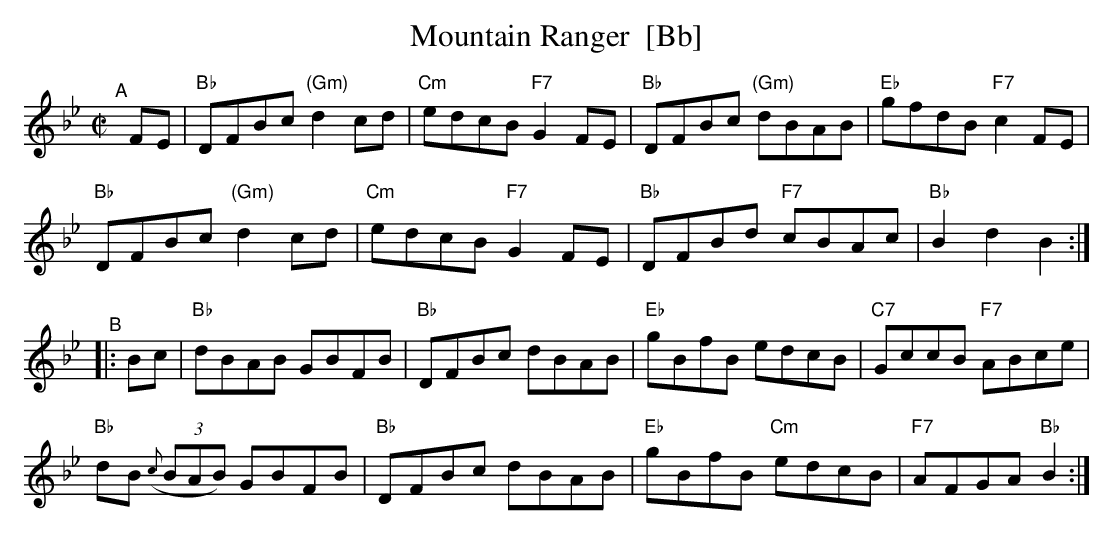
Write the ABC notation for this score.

X:1
T: Mountain Ranger  [Bb]
M: C|
L: 1/8
K: Bb
"^A"[|] FE |\
"Bb"DFBc "(Gm)"d2cd | "Cm"edcB "F7"G2FE | "Bb"DFBc "(Gm)"dBAB | "Eb"gfdB "F7"c2FE |
"Bb"DFBc "(Gm)"d2cd | "Cm"edcB "F7"G2FE | "Bb"DFBd "F7"cBAc | "Bb"B2d2 B2 :|
"^B"|: Bc |\
"Bb"dBAB GBFB | "Bb"DFBc dBAB | "Eb"gBfB edcB | "C7"GccB "F7"ABce |
"Bb"dB ((3{c}BAB) GBFB | "Bb"DFBc dBAB | "Eb"gBfB "Cm"edcB | "F7"AFGA "Bb"B2 :|
